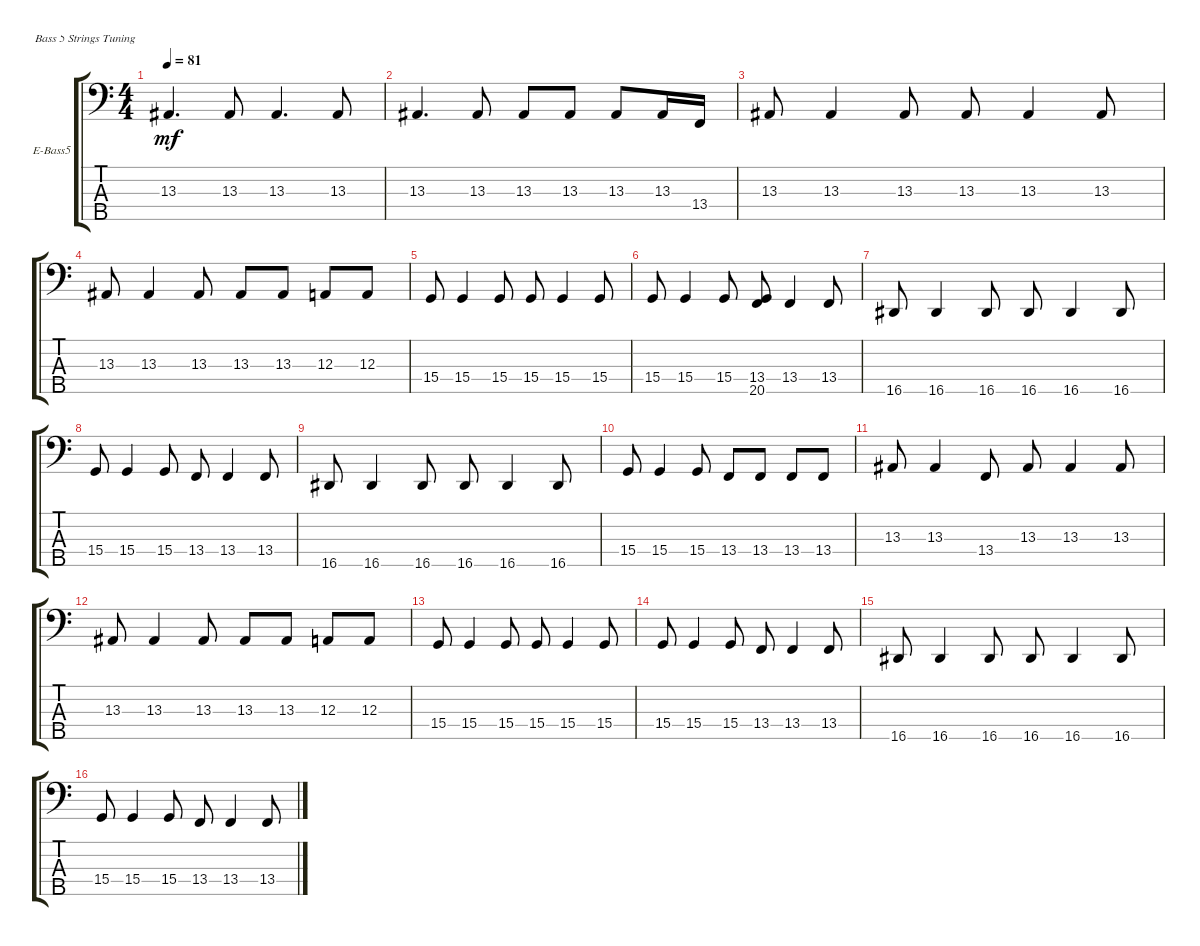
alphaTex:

\bracketExtendMode groupsimilarinstruments
\firstSystemTrackNameOrientation horizontal
\otherSystemsTrackNameOrientation horizontal
\track ("Sting 5 Bass" "E-Bass5") {instrument electricbassfinger}
\staff {score tabs}
\tuning (G2 D2 A1 E1 B0)
\displaytranspose 0
\ts (4 4)
\tempo 81
\clef f4
\scale
0.333333
\ks c
13.3.4{d dy mf} 13.3.8 13.3.4{d} 13.3.8 |
\scale
0.333333 13.3.4{d} 13.3.8 13.3.8 13.3.8 13.3.8 13.3.16 13.4.16 |
\scale
0.333333 13.3.8 13.3.4 13.3.8 13.3.8 13.3.4 13.3.8 |
\scale
0.333333 13.3.8 13.3.4 13.3.8 13.3.8 13.3.8 12.3.8 12.3.8 |
\scale
0.333333 15.4.8 15.4.4 15.4.8 15.4.8 15.4.4 15.4.8 |
\scale
0.333333 15.4.8 15.4.4 15.4.8 (13.4 20.5).8 13.4.4 13.4.8 |
\scale
0.333333 16.5.8 16.5.4 16.5.8 16.5.8 16.5.4 16.5.8 |
\scale
0.333333 15.4.8 15.4.4 15.4.8 13.4.8 13.4.4 13.4.8 |
\scale
0.333333 16.5.8 16.5.4 16.5.8 16.5.8 16.5.4 16.5.8 |
\scale
0.333333 15.4.8 15.4.4 15.4.8 13.4.8 13.4.8 13.4.8 13.4.8 |
\scale
0.333333 13.3.8 13.3.4 13.4.8 13.3.8 13.3.4 13.3.8 |
\scale
0.333333 13.3.8 13.3.4 13.3.8 13.3.8 13.3.8 12.3.8 12.3.8 |
\scale
0.333333 15.4.8 15.4.4 15.4.8 15.4.8 15.4.4 15.4.8 |
\scale
0.333333 15.4.8 15.4.4 15.4.8 13.4.8 13.4.4 13.4.8 |
\scale
0.333333 16.5.8 16.5.4 16.5.8 16.5.8 16.5.4 16.5.8 |
\scale
0.333333 15.4.8 15.4.4 15.4.8 13.4.8 13.4.4 13.4.8
